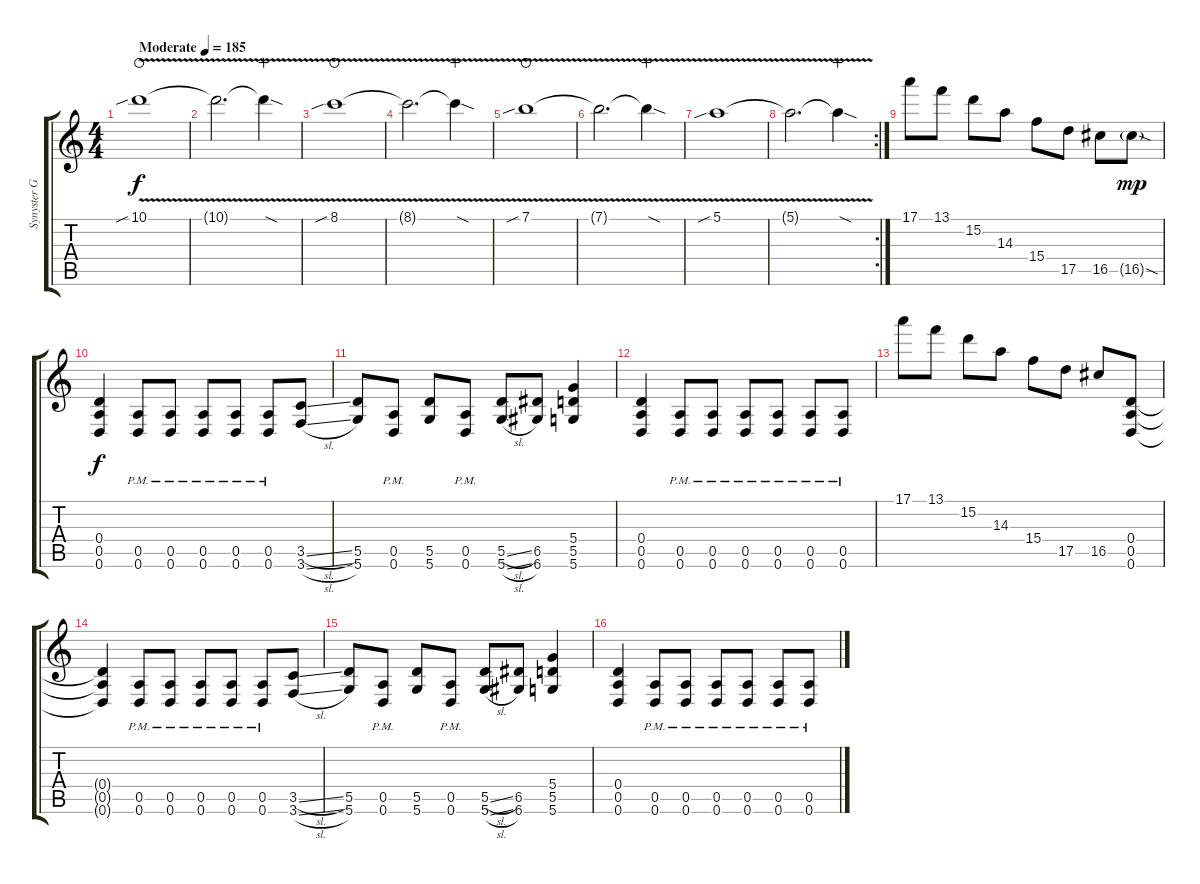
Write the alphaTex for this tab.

\track ("Synyster Gates" "Synyster G") {instrument distortionguitar}
\staff {score tabs}
\tuning (E4 B3 G3 D3 A2 D2) {hide}
\ts (4 4)
\tempo (185 "Moderate")
\clef g2
\ks c
10.1{v sib}.1{dy f balance 8 instrument distortionguitar waho} |
10.1{t}.2{d} 10.1{v sod t}.4{wahc} |
8.1{v sib}.1{waho} |
8.1{t}.2{d} 8.1{v sod t}.4{wahc} |
7.1{v sib}.1{waho} |
7.1{t}.2{d} 7.1{v sod t}.4{wahc} |
5.1{v sib}.1 |
\rc 2
5.1{t}.2{d} 5.1{v sod t}.4{wahc} |
17.1.8{balance 0} 13.1.8 15.2.8 14.3.8 15.4.8 17.5.8 16.5.8 16.5{sod g}.8{dy mp} |
(0.4 0.5 0.6).4{dy f} (0.5{pm} 0.6{pm}).8 (0.5{pm} 0.6{pm}).8 (0.5{pm} 0.6{pm}).8 (0.5{pm} 0.6{pm}).8 (0.5{pm} 0.6{pm}).8 (3.5{sl} 3.6{sl}).8 |
(5.5 5.6).8{beam Up} (0.5{pm} 0.6{pm}).8{beam Up} (5.5 5.6).8 (0.5{pm} 0.6{pm}).8 (5.5{sl} 5.6{sl}).8 (6.5 6.6).8 (5.4 5.5 5.6).4 |
(0.4 0.5 0.6).4 (0.5{pm} 0.6{pm}).8 (0.5{pm} 0.6{pm}).8 (0.5{pm} 0.6{pm}).8 (0.5{pm} 0.6{pm}).8 (0.5{pm} 0.6{pm}).8 (0.5{pm} 0.6{pm}).8 |
17.1.8 13.1.8 15.2.8 14.3.8 15.4.8 17.5.8 16.5.8 (0.4 0.5 0.6).8 |
(0.4{t} 0.5{t} 0.6{t}).4 (0.5{pm} 0.6{pm}).8 (0.5{pm} 0.6{pm}).8 (0.5{pm} 0.6{pm}).8 (0.5{pm} 0.6{pm}).8 (0.5{pm} 0.6{pm}).8 (3.5{sl} 3.6{sl}).8 |
(5.5 5.6).8{beam Up} (0.5{pm} 0.6{pm}).8{beam Up} (5.5 5.6).8 (0.5{pm} 0.6{pm}).8 (5.5{sl} 5.6{sl}).8 (6.5 6.6).8 (5.4 5.5 5.6).4 |
(0.4 0.5 0.6).4 (0.5{pm} 0.6{pm}).8 (0.5{pm} 0.6{pm}).8 (0.5{pm} 0.6{pm}).8 (0.5{pm} 0.6{pm}).8 (0.5{pm} 0.6{pm}).8 (0.5{pm} 0.6{pm}).8
